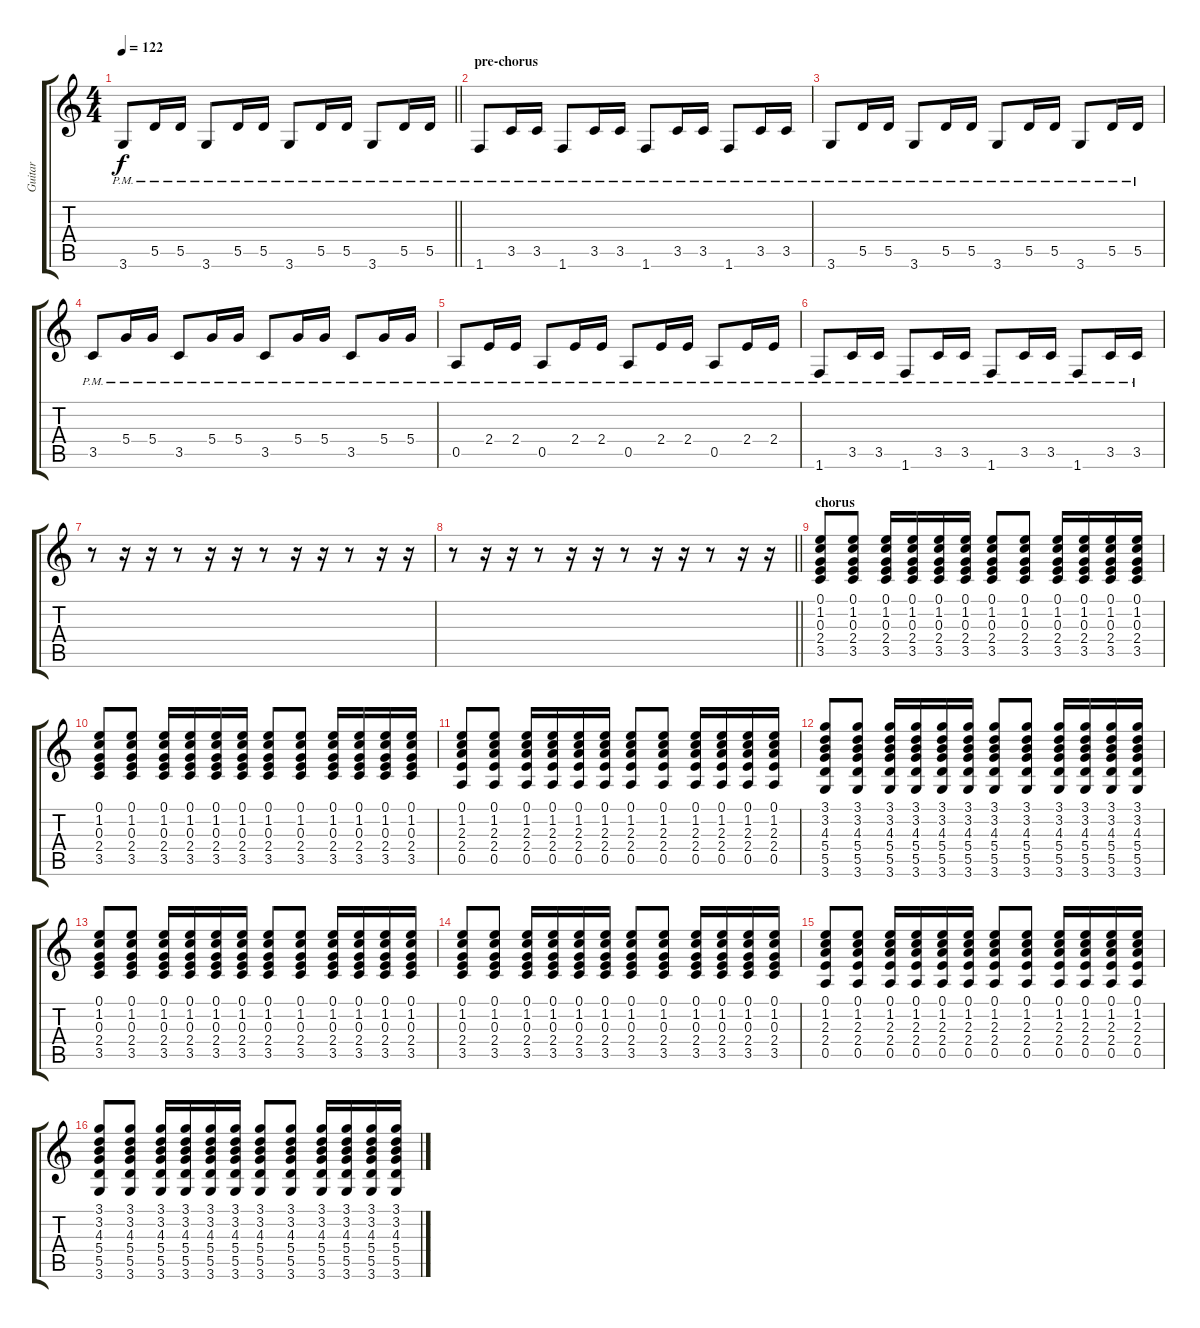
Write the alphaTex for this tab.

\track ("Guitar" "Guitar") {instrument electricguitarmuted}
\staff {score tabs}
\tuning (E4 B3 G3 D3 A2 E2) {hide}
\ts (4 4)
\tempo 122
\clef g2
\barLineRight lightlight
\ks c
3.6{pm}.8{dy f} 5.5{pm}.16 5.5{pm}.16 3.6{pm}.8 5.5{pm}.16 5.5{pm}.16 3.6{pm}.8 5.5{pm}.16 5.5{pm}.16 3.6{pm}.8 5.5{pm}.16 5.5{pm}.16 |
\section ("" "pre-chorus")
1.6{pm}.8 3.5{pm}.16 3.5{pm}.16 1.6{pm}.8 3.5{pm}.16 3.5{pm}.16 1.6{pm}.8 3.5{pm}.16 3.5{pm}.16 1.6{pm}.8 3.5{pm}.16 3.5{pm}.16 |
3.6{pm}.8 5.5{pm}.16 5.5{pm}.16 3.6{pm}.8 5.5{pm}.16 5.5{pm}.16 3.6{pm}.8 5.5{pm}.16 5.5{pm}.16 3.6{pm}.8 5.5{pm}.16 5.5{pm}.16 |
3.5{pm}.8 5.4{pm}.16 5.4{pm}.16 3.5{pm}.8 5.4{pm}.16 5.4{pm}.16 3.5{pm}.8 5.4{pm}.16 5.4{pm}.16 3.5{pm}.8 5.4{pm}.16 5.4{pm}.16 |
0.5{pm}.8 2.4{pm}.16 2.4{pm}.16 0.5{pm}.8 2.4{pm}.16 2.4{pm}.16 0.5{pm}.8 2.4{pm}.16 2.4{pm}.16 0.5{pm}.8 2.4{pm}.16 2.4{pm}.16 |
1.6{pm}.8 3.5{pm}.16 3.5{pm}.16 1.6{pm}.8 3.5{pm}.16 3.5{pm}.16 1.6{pm}.8 3.5{pm}.16 3.5{pm}.16 1.6{pm}.8 3.5{pm}.16 3.5{pm}.16 |
r.8 r.16 r.16 r.8 r.16 r.16 r.8 r.16 r.16 r.8 r.16 r.16 |
\barLineRight lightlight
r.8 r.16 r.16 r.8 r.16 r.16 r.8 r.16 r.16 r.8 r.16 r.16 |
\section ("" "chorus")
(0.1 1.2 0.3 2.4 3.5).8{volume 7 instrument overdrivenguitar} (0.1 1.2 0.3 2.4 3.5).8 (0.1 1.2 0.3 2.4 3.5).16 (0.1 1.2 0.3 2.4 3.5).16 (0.1 1.2 0.3 2.4 3.5).16 (0.1 1.2 0.3 2.4 3.5).16 (0.1 1.2 0.3 2.4 3.5).8 (0.1 1.2 0.3 2.4 3.5).8 (0.1 1.2 0.3 2.4 3.5).16 (0.1 1.2 0.3 2.4 3.5).16 (0.1 1.2 0.3 2.4 3.5).16 (0.1 1.2 0.3 2.4 3.5).16 |
(0.1 1.2 0.3 2.4 3.5).8 (0.1 1.2 0.3 2.4 3.5).8 (0.1 1.2 0.3 2.4 3.5).16 (0.1 1.2 0.3 2.4 3.5).16 (0.1 1.2 0.3 2.4 3.5).16 (0.1 1.2 0.3 2.4 3.5).16 (0.1 1.2 0.3 2.4 3.5).8 (0.1 1.2 0.3 2.4 3.5).8 (0.1 1.2 0.3 2.4 3.5).16 (0.1 1.2 0.3 2.4 3.5).16 (0.1 1.2 0.3 2.4 3.5).16 (0.1 1.2 0.3 2.4 3.5).16 |
(0.1 1.2 2.3 2.4 0.5).8 (0.1 1.2 2.3 2.4 0.5).8 (0.1 1.2 2.3 2.4 0.5).16 (0.1 1.2 2.3 2.4 0.5).16 (0.1 1.2 2.3 2.4 0.5).16 (0.1 1.2 2.3 2.4 0.5).16 (0.1 1.2 2.3 2.4 0.5).8 (0.1 1.2 2.3 2.4 0.5).8 (0.1 1.2 2.3 2.4 0.5).16 (0.1 1.2 2.3 2.4 0.5).16 (0.1 1.2 2.3 2.4 0.5).16 (0.1 1.2 2.3 2.4 0.5).16 |
(3.1 3.2 4.3 5.4 5.5 3.6).8 (3.1 3.2 4.3 5.4 5.5 3.6).8 (3.1 3.2 4.3 5.4 5.5 3.6).16 (3.1 3.2 4.3 5.4 5.5 3.6).16 (3.1 3.2 4.3 5.4 5.5 3.6).16 (3.1 3.2 4.3 5.4 5.5 3.6).16 (3.1 3.2 4.3 5.4 5.5 3.6).8 (3.1 3.2 4.3 5.4 5.5 3.6).8 (3.1 3.2 4.3 5.4 5.5 3.6).16 (3.1 3.2 4.3 5.4 5.5 3.6).16 (3.1 3.2 4.3 5.4 5.5 3.6).16 (3.1 3.2 4.3 5.4 5.5 3.6).16 |
(0.1 1.2 0.3 2.4 3.5).8 (0.1 1.2 0.3 2.4 3.5).8 (0.1 1.2 0.3 2.4 3.5).16 (0.1 1.2 0.3 2.4 3.5).16 (0.1 1.2 0.3 2.4 3.5).16 (0.1 1.2 0.3 2.4 3.5).16 (0.1 1.2 0.3 2.4 3.5).8 (0.1 1.2 0.3 2.4 3.5).8 (0.1 1.2 0.3 2.4 3.5).16 (0.1 1.2 0.3 2.4 3.5).16 (0.1 1.2 0.3 2.4 3.5).16 (0.1 1.2 0.3 2.4 3.5).16 |
(0.1 1.2 0.3 2.4 3.5).8 (0.1 1.2 0.3 2.4 3.5).8 (0.1 1.2 0.3 2.4 3.5).16 (0.1 1.2 0.3 2.4 3.5).16 (0.1 1.2 0.3 2.4 3.5).16 (0.1 1.2 0.3 2.4 3.5).16 (0.1 1.2 0.3 2.4 3.5).8 (0.1 1.2 0.3 2.4 3.5).8 (0.1 1.2 0.3 2.4 3.5).16 (0.1 1.2 0.3 2.4 3.5).16 (0.1 1.2 0.3 2.4 3.5).16 (0.1 1.2 0.3 2.4 3.5).16 |
(0.1 1.2 2.3 2.4 0.5).8 (0.1 1.2 2.3 2.4 0.5).8 (0.1 1.2 2.3 2.4 0.5).16 (0.1 1.2 2.3 2.4 0.5).16 (0.1 1.2 2.3 2.4 0.5).16 (0.1 1.2 2.3 2.4 0.5).16 (0.1 1.2 2.3 2.4 0.5).8 (0.1 1.2 2.3 2.4 0.5).8 (0.1 1.2 2.3 2.4 0.5).16 (0.1 1.2 2.3 2.4 0.5).16 (0.1 1.2 2.3 2.4 0.5).16 (0.1 1.2 2.3 2.4 0.5).16 |
(3.1 3.2 4.3 5.4 5.5 3.6).8 (3.1 3.2 4.3 5.4 5.5 3.6).8 (3.1 3.2 4.3 5.4 5.5 3.6).16 (3.1 3.2 4.3 5.4 5.5 3.6).16 (3.1 3.2 4.3 5.4 5.5 3.6).16 (3.1 3.2 4.3 5.4 5.5 3.6).16 (3.1 3.2 4.3 5.4 5.5 3.6).8 (3.1 3.2 4.3 5.4 5.5 3.6).8 (3.1 3.2 4.3 5.4 5.5 3.6).16 (3.1 3.2 4.3 5.4 5.5 3.6).16 (3.1 3.2 4.3 5.4 5.5 3.6).16 (3.1 3.2 4.3 5.4 5.5 3.6).16
